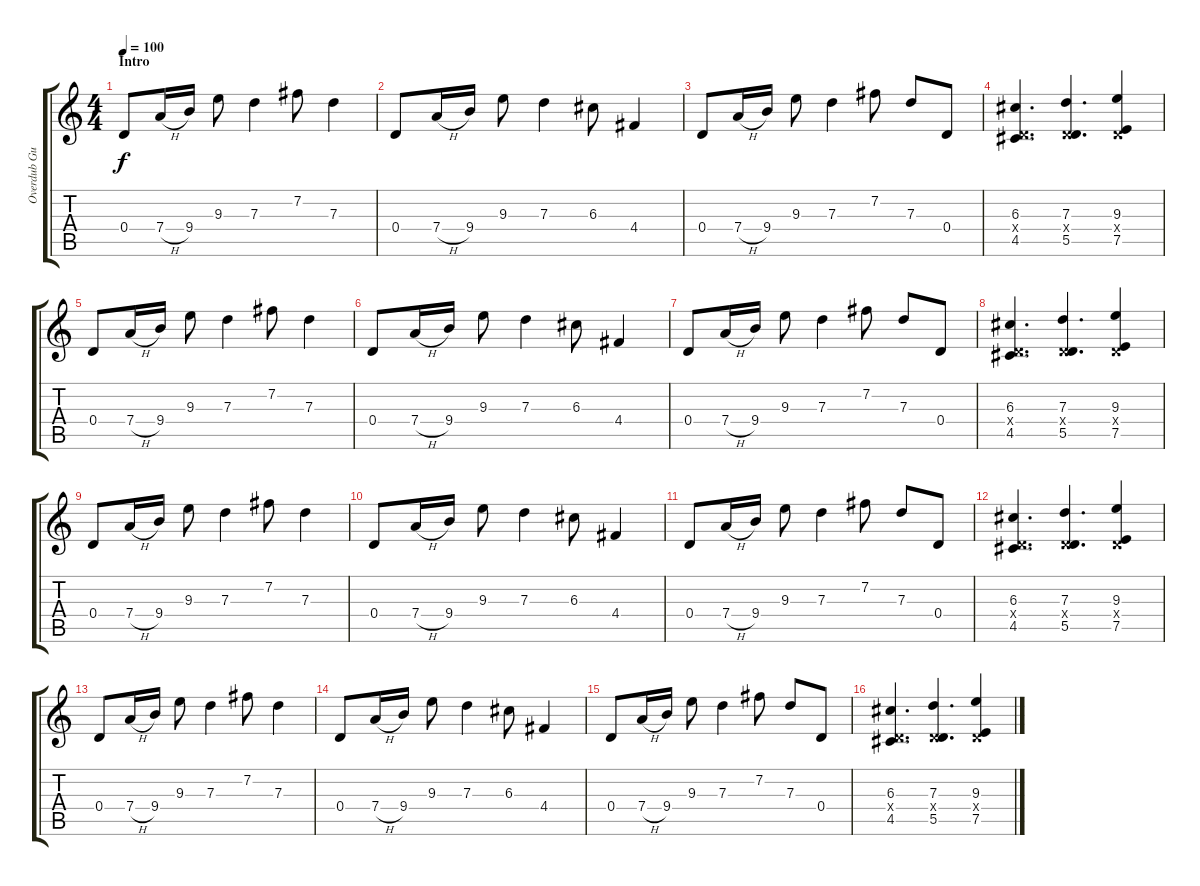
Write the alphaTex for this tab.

\track ("Overdub Guitar" "Overdub Gu") {instrument overdrivenguitar}
\staff {score tabs}
\tuning (E4 B3 G3 D3 A2 E2) {hide}
\ts (4 4)
\section ("" "Intro")
\tempo 100
\clef g2
\ks c
0.4.8{dy f instrument overdrivenguitar} 7.4{h}.16 9.4.16 9.3.8 7.3.4 7.2.8 7.3.4 |
0.4.8 7.4{h}.16 9.4.16 9.3.8 7.3.4 6.3.8 4.4.4 |
0.4.8 7.4{h}.16 9.4.16 9.3.8 7.3.4 7.2.8 7.3.8 0.4.8 |
(6.3 0.4{x} 4.5).4{d} (7.3 0.4{x} 5.5).4{d} (9.3 0.4{x} 7.5).4 |
0.4.8 7.4{h}.16 9.4.16 9.3.8 7.3.4 7.2.8 7.3.4 |
0.4.8 7.4{h}.16 9.4.16 9.3.8 7.3.4 6.3.8 4.4.4 |
0.4.8 7.4{h}.16 9.4.16 9.3.8 7.3.4 7.2.8 7.3.8 0.4.8 |
(6.3 0.4{x} 4.5).4{d} (7.3 0.4{x} 5.5).4{d} (9.3 0.4{x} 7.5).4 |
0.4.8 7.4{h}.16 9.4.16 9.3.8 7.3.4 7.2.8 7.3.4 |
0.4.8 7.4{h}.16 9.4.16 9.3.8 7.3.4 6.3.8 4.4.4 |
0.4.8 7.4{h}.16 9.4.16 9.3.8 7.3.4 7.2.8 7.3.8 0.4.8 |
(6.3 0.4{x} 4.5).4{d} (7.3 0.4{x} 5.5).4{d} (9.3 0.4{x} 7.5).4 |
0.4.8 7.4{h}.16 9.4.16 9.3.8 7.3.4 7.2.8 7.3.4 |
0.4.8 7.4{h}.16 9.4.16 9.3.8 7.3.4 6.3.8 4.4.4 |
0.4.8 7.4{h}.16 9.4.16 9.3.8 7.3.4 7.2.8 7.3.8 0.4.8 |
(6.3 0.4{x} 4.5).4{d} (7.3 0.4{x} 5.5).4{d} (9.3 0.4{x} 7.5).4
